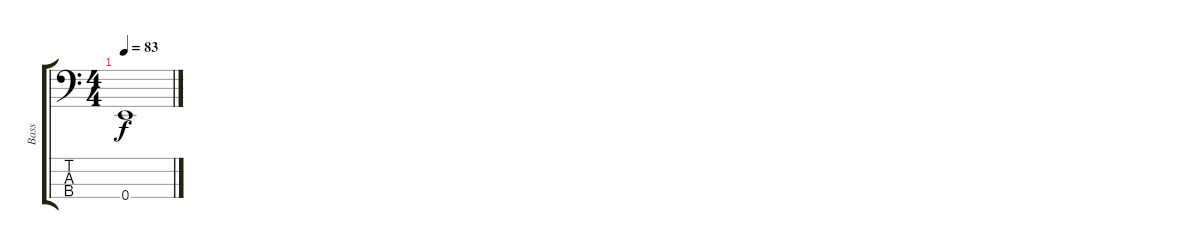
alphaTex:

\track ("Bass" "Bass") {instrument electricbassfinger}
\staff {score tabs}
\tuning (G2 D2 A1 E1) {hide}
\ts (4 4)
\tempo 83
\clef f4
\ks c
0.4{t}.1{dy f}
